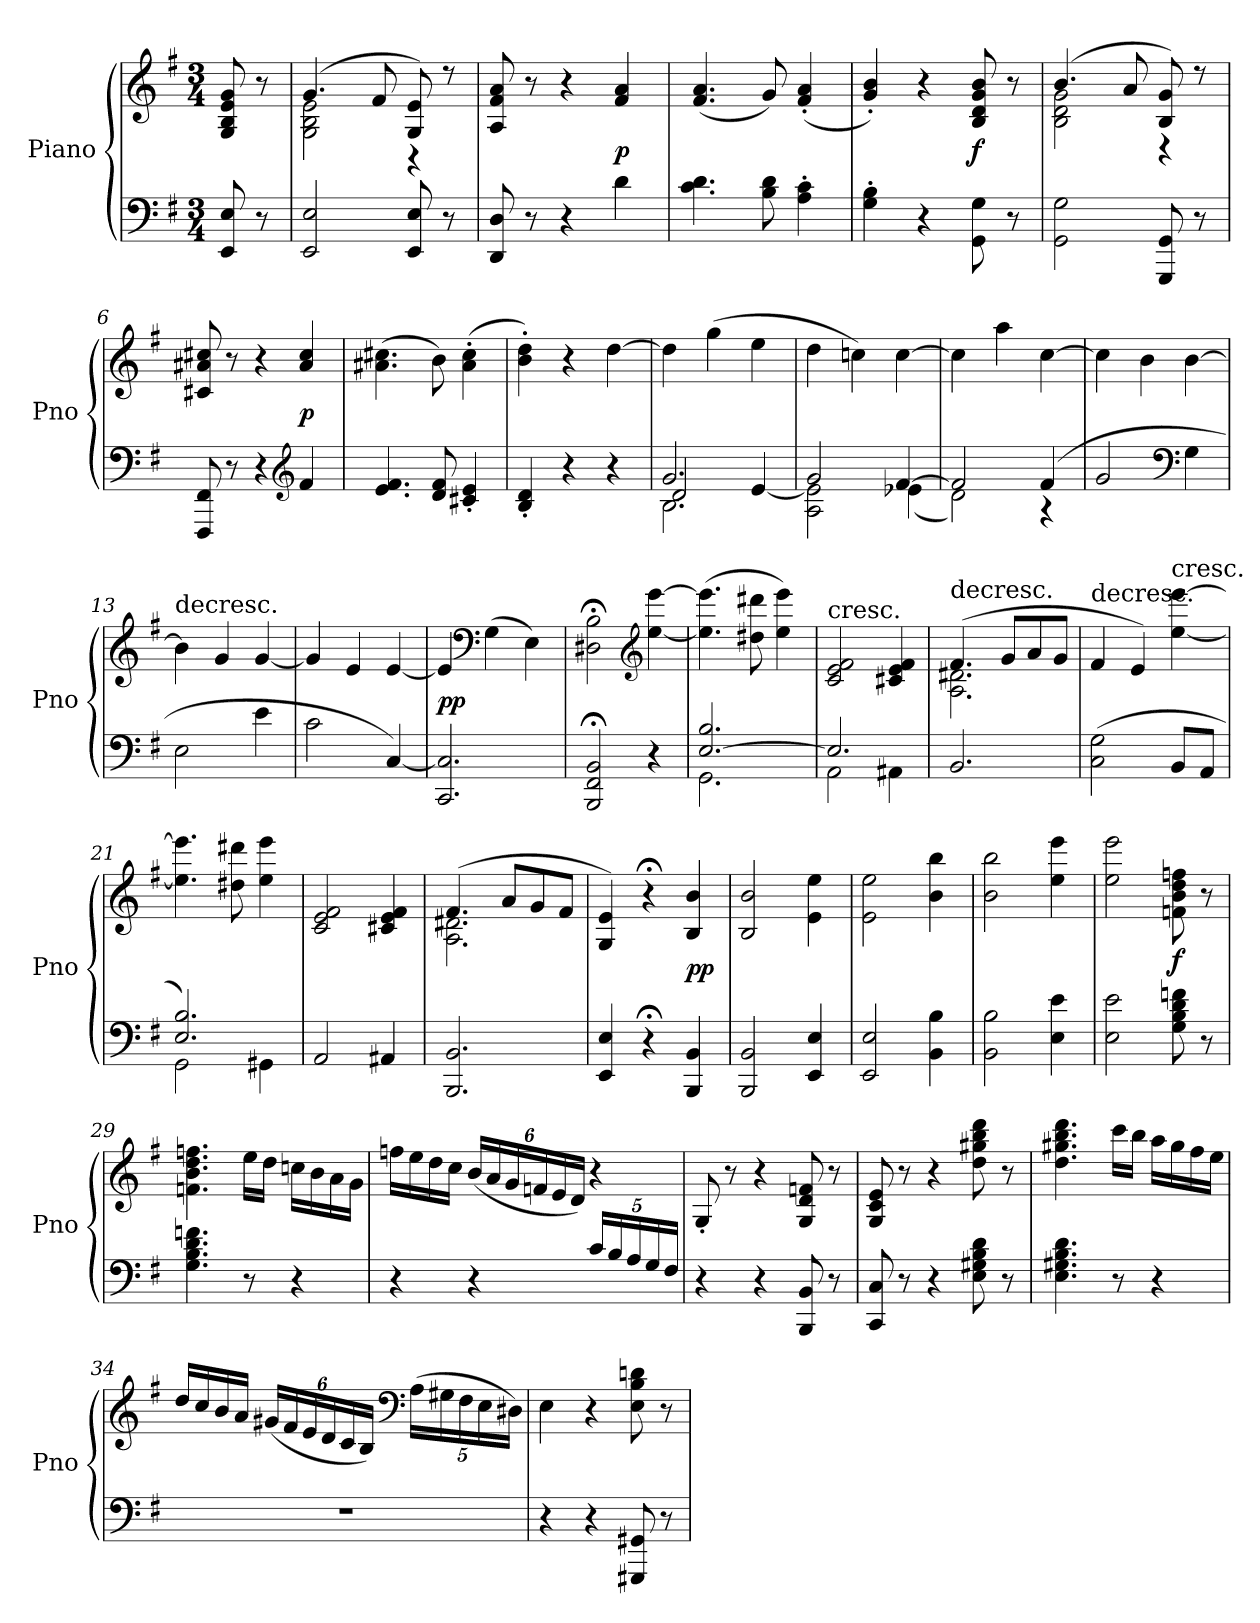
**kern	**kern	**dynam
*part1	*part1	*part1
*staff2	*staff1	*staff1/2
*I"Piano	*	*
*I'Pno	*	*
*clefF4	*clefG2	*
*k[f#]	*k[f#]	*
*e:	*e:	*
*M3/4	*M3/4	*
*MM144	*MM144	*
=	=	=
8EE/ 8E/	8G/ 8B/ 8e/ 8g/	.
8r	8r	.
=1	=1	=1
*	*^	*
2EE/ 2E/	(4.g/	2G\ 2B\ 2e\	.
.	8f#/	.	.
8EE/ 8E/	8G/ 8e/)	4r	.
8r	8r	.	.
*	*v	*v	*
=2	=2	=2
8DD/ 8D/	8A/ 8f#/ 8a/	.
8r	8r	.
4r	4r	.
4d\	4f#/ 4a/	p
=3	=3	=3
4.c\ 4.d\	(4.f#/ 4.a/	.
8B\ 8d\	8g/)	.
4A'\ 4c'\	(4f#'/ 4a'/	.
=4	=4	=4
4G'\ 4B'\	4g'/ 4b'/)	.
4r	4r	.
8GG\ 8G\	8B/ 8d/ 8g/ 8b/	f
8r	8r	.
=5	=5	=5
*	*^	*
2GG\ 2G\	(4.b/	2B\ 2d\ 2g\	.
.	8a/	.	.
8GGG/ 8GG/	8B/ 8g/)	4r	.
8r	8r	.	.
*	*v	*v	*
=6	=6	=6
8FFF#/ 8FF#/	8c#X/ 8a#X/ 8cc#X/	.
8r	8r	.
4r	4r	.
*clefG2	*	*
4f#/	4a#/ 4cc#/	p
=7	=7	=7
4.e/ 4.f#/	(4.a#X\ 4.cc#X\	.
8d/ 8f#/	8b\)	.
4c#X'/ 4e'/	(4a#'\ 4cc#'\	.
=8	=8	=8
4B'/ 4d'/	4b'\ 4dd'\)	.
4r	4r	.
4r	[4dd\	.
=9	=9	=9
*^	*	*
*	*^	*	*
2.g/	2d/	2.B\	4dd\]	.
.	.	.	(4gg\	.
.	[4e/	.	4ee\	.
*	*v	*v	*	*
=10	=10	=10	=10
2g/	2A\ 2e]\	4dd\	.
.	.	4ccn\)	.
[4f#/	(4e-X\	[4cc\	.
=11	=11	=11	=11
2f#/]	2d\)	4cc\]	.
.	.	4aa\	.
(4f#/	4r	[4cc\	.
*v	*v	*	*
=12	=12	=12
2g/	4cc\]	.
.	4b\	.
*clefF4	*	*
4G\	[4b\	.
=13	=13	=13
!	!LO:TX:t=decresc.	!
2E\	4b\]	.
.	4g/	.
4e\	[4g/	.
=14	=14	=14
2c\	4g/]	.
.	4e/	.
[4C/)	[4e/	.
=15	=15	=15
2.CC/ 2.C]/	4e/]	pp
*	*clefF4	*
.	(4G\	.
.	4E\)	.
=16	=16	=16
2BBB;</ 2FF#;</ 2BB;</	2D#X;<\ 2B;<\	.
*	*clefG2	*
4r	[4ee\ [4eee\	.
=17	=17	=17
*^	*	*
[2.E/ 2.B/	2.GG\	(4.ee]\ 4.eee]\	.
.	.	8dd#X\ 8ddd#X\	.
.	.	4ee\ 4eee\)	.
=18	=18	=18	=18
!	!	!LO:TX:t=cresc.	!
2.E/]	2AA\	2c/ 2e/ 2f#/	.
.	4AA#X\	4c#X/ 4e/ 4f#/	.
=19	=19	=19	=19
*	*	*^	*
!	!	!LO:TX:t=decresc.	!	!
*v	*v	*	*	*
2.BB/	(4.f#/	2.A\ 2.d#X\	.
.	8g/L	.	.
.	8a/	.	.
.	8g/J	.	.
*	*v	*v	*
=20	=20	=20
!	!LO:TX:t=decresc.	!
(2C\ 2G\	4f#/	.
.	4e/)	.
!	!LO:TX:t=cresc.	!
8BB/L	[4ee\ [4eee\	.
8AA/J	.	.
=21	=21	=21
*^	*	*
2.E/ 2.B/)	2GG\	4.ee]\ 4.eee]\	.
.	.	8dd#X\ 8ddd#X\	.
.	4GG#X\	4ee\ 4eee\	.
*v	*v	*	*
=22	=22	=22
2AA/	2c/ 2e/ 2f#/	.
4AA#X/	4c#X/ 4e/ 4f#/	.
=23	=23	=23
*	*^	*
2.BBB/ 2.BB/	(4.f#/	2.A\ 2.d#X\	.
.	8a/L	.	.
.	8g/	.	.
.	8f#/J	.	.
*	*v	*v	*
=24	=24	=24
4EE/ 4E/	4G/ 4e/)	.
4r;<	4r;<	.
4BBB/ 4BB/	4B/ 4b/	pp
=25	=25	=25
2BBB/ 2BB/	2B/ 2b/	.
4EE/ 4E/	4e\ 4ee\	.
=26	=26	=26
2EE/ 2E/	2e\ 2ee\	.
4BB\ 4B\	4b\ 4bb\	.
=27	=27	=27
2BB\ 2B\	2b\ 2bb\	.
4E\ 4e\	4ee\ 4eee\	.
=28	=28	=28
2E\ 2e\	2ee\ 2eee\	.
8G\ 8B\ 8d\ 8fn\	8fn\ 8b\ 8dd\ 8ffn\	f
8r	8r	.
=29	=29	=29
4.G\ 4.B\ 4.d\ 4.fn\	4.fn\ 4.b\ 4.dd\ 4.ffn\	.
8r	16ee\LL	.
.	16dd\JJ	.
4r	16ccn\LL	.
.	16b\	.
.	16a\	.
.	16g\JJ	.
=30	=30	=30
4r	16ffn\LL	.
.	16ee\	.
.	16dd\	.
.	16cc\JJ	.
4r	(24b/LL	.
.	24a/	.
.	24g/	.
.	24fn/	.
.	24e/	.
.	24d/JJ)	.
20c/LL	4r	.
20B/	.	.
20A/	.	.
20G/	.	.
20F#/JJ	.	.
=31	=31	=31
4r	8G'/	.
.	8r	.
4r	4r	.
8BBB/ 8BB/	8G/ 8d/ 8fn/	.
8r	8r	.
=32	=32	=32
8CC/ 8C/	8G/ 8c/ 8e/	.
8r	8r	.
4r	4r	.
8E\ 8G#X\ 8B\ 8d\	8dd\ 8gg#X\ 8bb\ 8ddd\	.
8r	8r	.
=33	=33	=33
4.E\ 4.G#X\ 4.B\ 4.d\	4.dd\ 4.gg#X\ 4.bb\ 4.ddd\	.
8r	16ccc\LL	.
.	16bb\JJ	.
4r	16aa\LL	.
.	16gg#\	.
.	16ff#\	.
.	16ee\JJ	.
=34	=34	=34
2.r	16dd/LL	.
.	16cc/	.
.	16b/	.
.	16a/JJ	.
.	(24g#X/LL	.
.	24f#/	.
.	24e/	.
.	24d/	.
.	24c/	.
.	24B/JJ)	.
*	*clefF4	*
.	(20A\LL	.
.	20G#X\	.
.	20F#\	.
.	20E\	.
.	20D#X\JJ)	.
=35	=35	=35
4r	4E\	.
4r	4r	.
8GGG#X/ 8GG#X/	8E\ 8B\ 8dn\	.
8r	8r	.
=	=	=
*-	*-	*-
